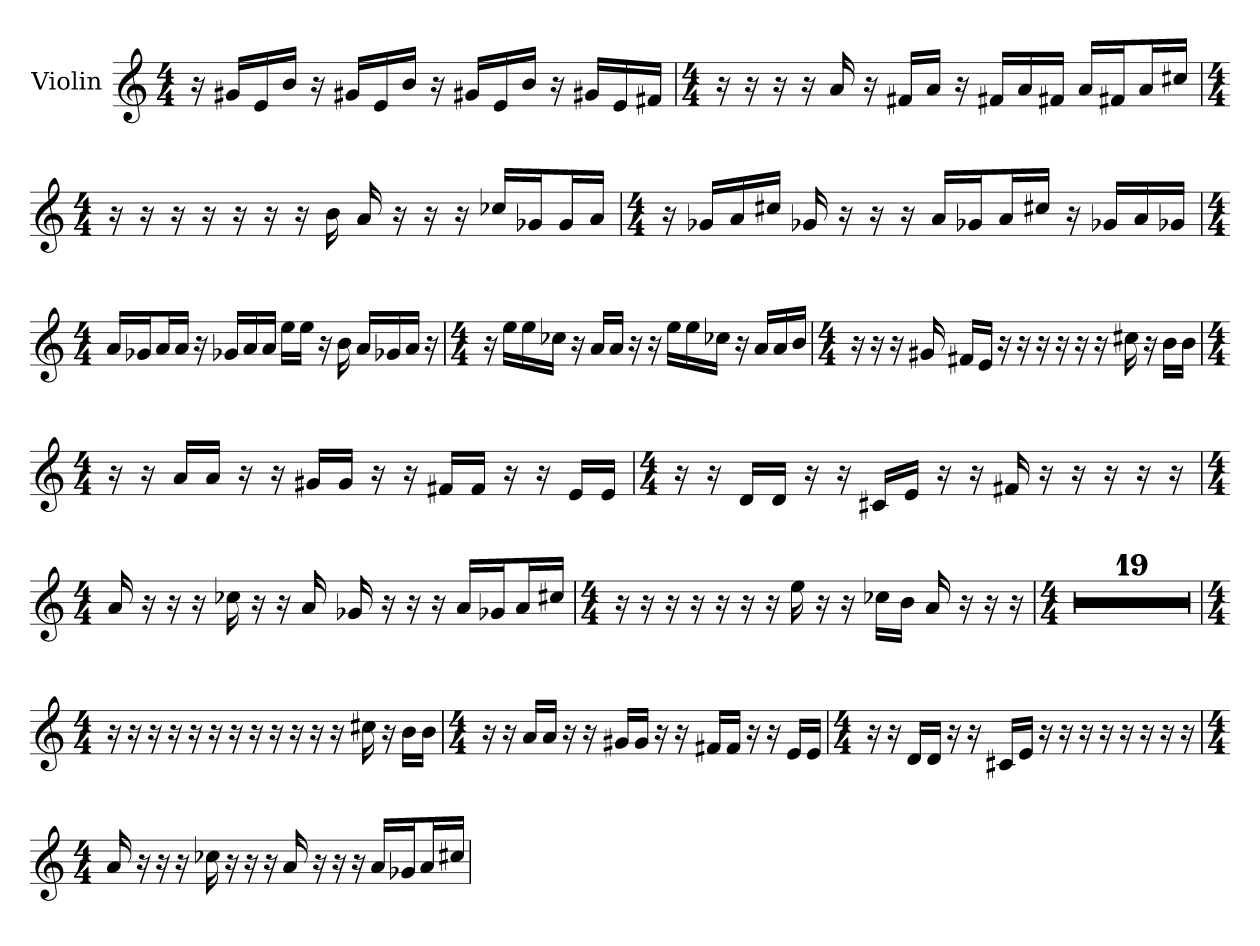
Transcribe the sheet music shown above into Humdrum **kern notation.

**kern
*part1
*staff1
*I"Violin
*I'Vln
*M4/4
=
16r
16g#XLL
16e
16bJJ
16r
16g#XLL
16e
16bJJ
16r
16g#XLL
16e
16bJJ
16r
16g#XLL
16e
16f#XJJ
=
*M4/4
16r
16r
16r
16r
16a
16r
16f#XLL
16aJJ
16r
16f#XLL
16a
16f#XJJ
16aLL
16f#XJ
16aL
16cc#XJJ
=
*M4/4
16r
16r
16r
16r
16r
16r
16r
16b
16a
16r
16r
16r
16cc-XLL
16g-XJ
16g-L
16aJJ
=
*M4/4
16r
16g-XLL
16a
16cc#XJJ
16g-X
16r
16r
16r
16aLL
16g-XJ
16aL
16cc#XJJ
16r
16g-XLL
16a
16g-XJJ
=
*M4/4
16aLL
16g-XJ
16aL
16aJJ
16r
16g-XLL
16a
16aJJ
16eeLL
16eeJJ
16r
16b
16aLL
16g-X
16aJJ
16r
=
*M4/4
16r
16eeLL
16ee
16cc-XJJ
16r
16aLL
16aJJ
16r
16r
16eeLL
16ee
16cc-XJJ
16r
16aLL
16a
16bJJ
=
*M4/4
16r
16r
16r
16g#X
16f#XLL
16eJJ
16r
16r
16r
16r
16r
16r
16cc#X
16r
16bLL
16bJJ
=
*M4/4
16r
16r
16aLL
16aJJ
16r
16r
16g#XLL
16g#JJ
16r
16r
16f#XLL
16f#JJ
16r
16r
16eLL
16eJJ
=
*M4/4
16r
16r
16dLL
16dJJ
16r
16r
16c#XLL
16eJJ
16r
16r
16f#X
16r
16r
16r
16r
16r
=
*M4/4
16a
16r
16r
16r
16cc-X
16r
16r
16a
16g-X
16r
16r
16r
16aLL
16g-XJ
16aL
16cc#XJJ
=
*M4/4
16r
16r
16r
16r
16r
16r
16r
16ee
16r
16r
16cc-XLL
16bJJ
16a
16r
16r
16r
=
*M4/4
1r
=
*M4/4
1r
=
*M4/4
1r
=
*M4/4
1r
=
*M4/4
1r
=
*M4/4
1r
=
*M4/4
1r
=
*M4/4
1r
=
*M4/4
1r
=
*M4/4
1r
=
*M4/4
1r
=
*M4/4
1r
=
*M4/4
1r
=
*M4/4
1r
=
*M4/4
1r
=
*M4/4
1r
=
*M4/4
1r
=
*M4/4
1r
=
*M4/4
1r
=
*M4/4
16r
16r
16r
16r
16r
16r
16r
16r
16r
16r
16r
16r
16cc#X
16r
16bLL
16bJJ
=
*M4/4
16r
16r
16aLL
16aJJ
16r
16r
16g#XLL
16g#JJ
16r
16r
16f#XLL
16f#JJ
16r
16r
16eLL
16eJJ
=
*M4/4
16r
16r
16dLL
16dJJ
16r
16r
16c#XLL
16eJJ
16r
16r
16r
16r
16r
16r
16r
16r
=
*M4/4
16a
16r
16r
16r
16cc-X
16r
16r
16r
16a
16r
16r
16r
16aLL
16g-XJ
16aL
16cc#XJJ
=
*-
